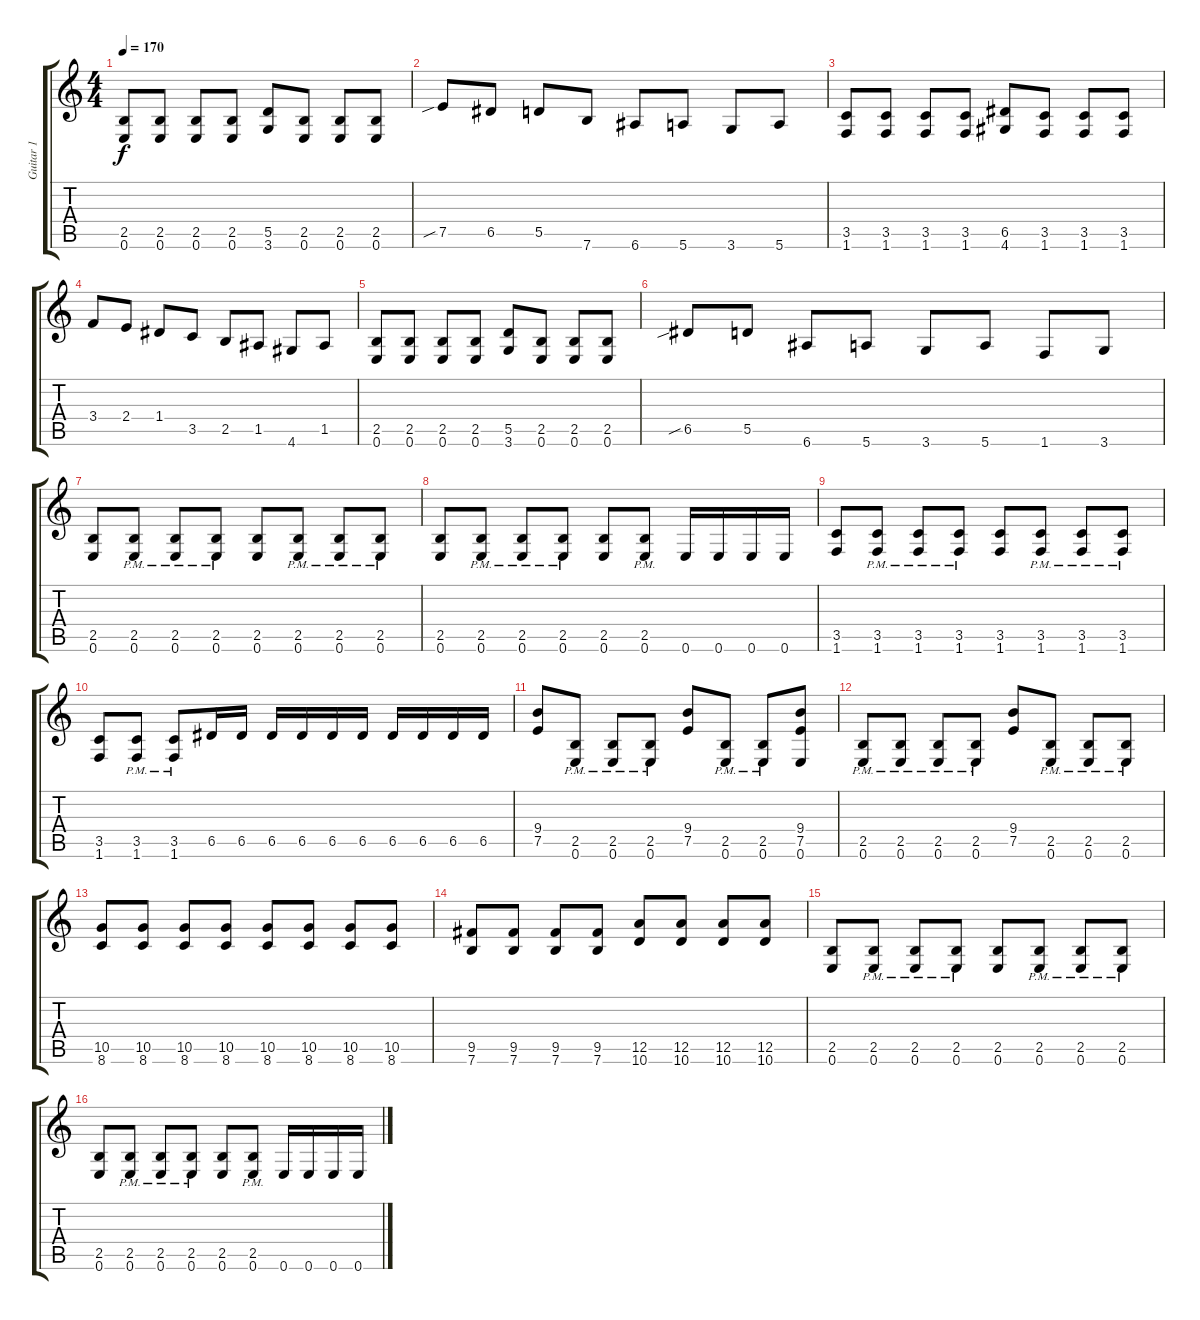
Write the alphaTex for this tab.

\track ("Guitar 1" "Guitar 1") {instrument distortionguitar}
\staff {score tabs}
\tuning (E4 B3 G3 D3 A2 E2) {hide}
\ts (4 4)
\tempo 170
\clef g2
\ks c
(2.5 0.6).8{dy f} (2.5 0.6).8 (2.5 0.6).8 (2.5 0.6).8 (5.5 3.6).8 (2.5 0.6).8 (2.5 0.6).8 (2.5 0.6).8 |
7.5{sib}.8 6.5.8 5.5.8 7.6.8 6.6.8 5.6.8 3.6.8 5.6.8 |
(3.5 1.6).8 (3.5 1.6).8 (3.5 1.6).8 (3.5 1.6).8 (6.5 4.6).8 (3.5 1.6).8 (3.5 1.6).8 (3.5 1.6).8 |
3.4.8 2.4.8 1.4.8 3.5.8 2.5.8 1.5.8 4.6.8 1.5.8 |
(2.5 0.6).8 (2.5 0.6).8 (2.5 0.6).8 (2.5 0.6).8 (5.5 3.6).8 (2.5 0.6).8 (2.5 0.6).8 (2.5 0.6).8 |
6.5{sib}.8 5.5.8 6.6.8 5.6.8 3.6.8 5.6.8 1.6.8 3.6.8 |
(2.5 0.6).8 (2.5{pm} 0.6{pm}).8 (2.5{pm} 0.6{pm}).8 (2.5{pm} 0.6{pm}).8 (2.5 0.6).8 (2.5{pm} 0.6{pm}).8 (2.5{pm} 0.6{pm}).8 (2.5{pm} 0.6{pm}).8 |
(2.5 0.6).8 (2.5{pm} 0.6{pm}).8 (2.5{pm} 0.6{pm}).8 (2.5{pm} 0.6{pm}).8 (2.5 0.6).8 (2.5{pm} 0.6{pm}).8 0.6.16 0.6.16 0.6.16 0.6.16 |
(3.5 1.6).8 (3.5{pm} 1.6{pm}).8 (3.5{pm} 1.6{pm}).8 (3.5{pm} 1.6{pm}).8 (3.5 1.6).8 (3.5{pm} 1.6{pm}).8 (3.5{pm} 1.6{pm}).8 (3.5{pm} 1.6{pm}).8 |
(3.5 1.6).8 (3.5{pm} 1.6{pm}).8 (3.5{pm} 1.6{pm}).8 6.5.16 6.5.16 6.5.16 6.5.16 6.5.16 6.5.16 6.5.16 6.5.16 6.5.16 6.5.16 |
(9.4 7.5).8 (2.5{pm} 0.6{pm}).8 (2.5{pm} 0.6{pm}).8 (2.5{pm} 0.6{pm}).8 (9.4 7.5).8 (2.5{pm} 0.6{pm}).8 (2.5{pm} 0.6{pm}).8 (9.4 7.5 0.6).8 |
(2.5{pm} 0.6{pm}).8 (2.5{pm} 0.6{pm}).8 (2.5{pm} 0.6{pm}).8 (2.5{pm} 0.6{pm}).8 (9.4 7.5).8 (2.5{pm} 0.6{pm}).8 (2.5{pm} 0.6{pm}).8 (2.5{pm} 0.6{pm}).8 |
(10.5 8.6).8 (10.5 8.6).8 (10.5 8.6).8 (10.5 8.6).8 (10.5 8.6).8 (10.5 8.6).8 (10.5 8.6).8 (10.5 8.6).8 |
(9.5 7.6).8 (9.5 7.6).8 (9.5 7.6).8 (9.5 7.6).8 (12.5 10.6).8 (12.5 10.6).8 (12.5 10.6).8 (12.5 10.6).8 |
(2.5 0.6).8 (2.5{pm} 0.6{pm}).8 (2.5{pm} 0.6{pm}).8 (2.5{pm} 0.6{pm}).8 (2.5 0.6).8 (2.5{pm} 0.6{pm}).8 (2.5{pm} 0.6{pm}).8 (2.5{pm} 0.6{pm}).8 |
(2.5 0.6).8 (2.5{pm} 0.6{pm}).8 (2.5{pm} 0.6{pm}).8 (2.5{pm} 0.6{pm}).8 (2.5 0.6).8 (2.5{pm} 0.6{pm}).8 0.6.16 0.6.16 0.6.16 0.6.16
